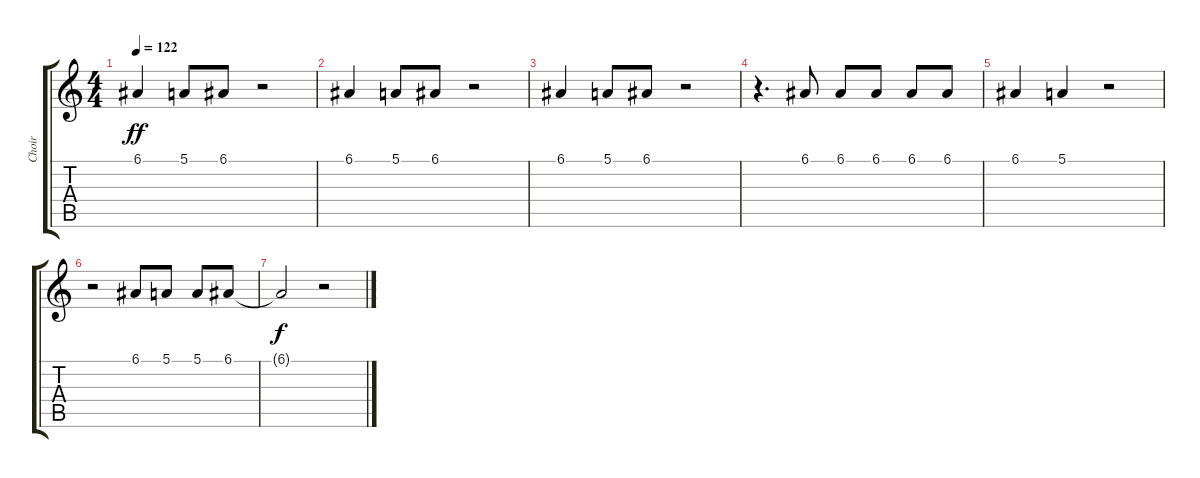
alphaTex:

\track ("Choir" "Choir") {instrument choiraahs}
\staff {score tabs}
\tuning (E4 B3 G3 D3 A2 E2) {hide}
\ts (4 4)
\tempo 122
\clef g2
\ks c
6.1.4{dy ff} 5.1.8 6.1.8 r.2 |
6.1.4 5.1.8 6.1.8 r.2 |
6.1.4 5.1.8 6.1.8 r.2 |
r.4{d} 6.1.8 6.1.8 6.1.8 6.1.8 6.1.8 |
6.1.4 5.1.4 r.2 |
r.2 6.1.8 5.1.8 5.1.8 6.1.8 |
6.1{t}.2{dy f} r.2
